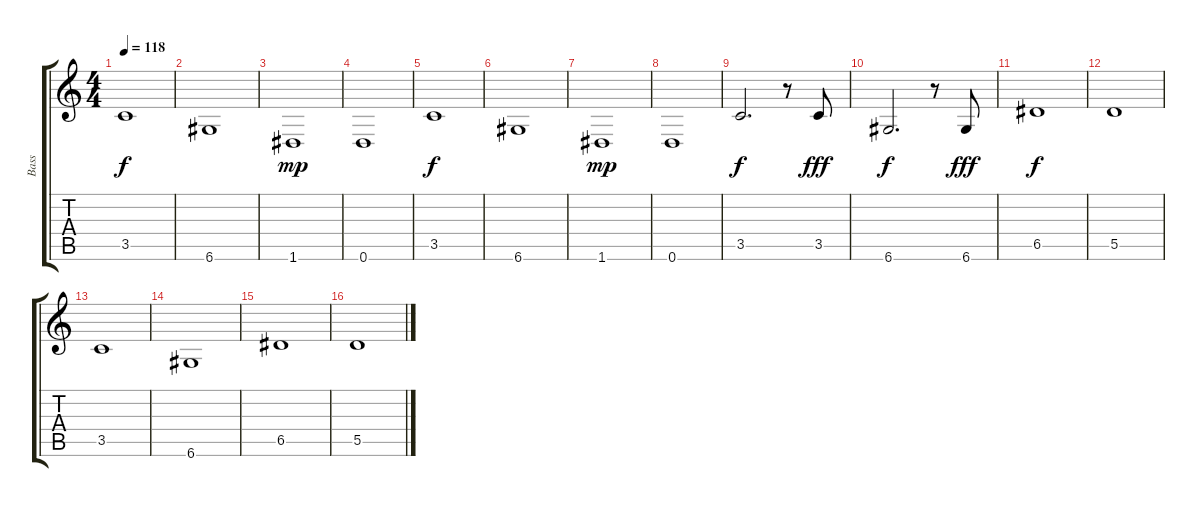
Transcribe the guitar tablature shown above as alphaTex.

\track ("Bass" "Bass") {instrument acousticbass}
\staff {score tabs}
\tuning (E4 B3 G3 D3 A2 D2) {hide}
\ts (4 4)
\tempo 118
\clef g2
\ks c
3.5.1{dy f} |
6.6.1 |
1.6.1{dy mp} |
0.6.1 |
3.5.1{dy f} |
6.6.1 |
1.6.1{dy mp} |
0.6.1 |
3.5.2{d dy f} r.8 3.5.8{dy fff} |
6.6.2{d dy f} r.8 6.6.8{dy fff} |
6.5.1{dy f} |
5.5.1 |
3.5.1 |
6.6.1 |
6.5.1 |
5.5.1
